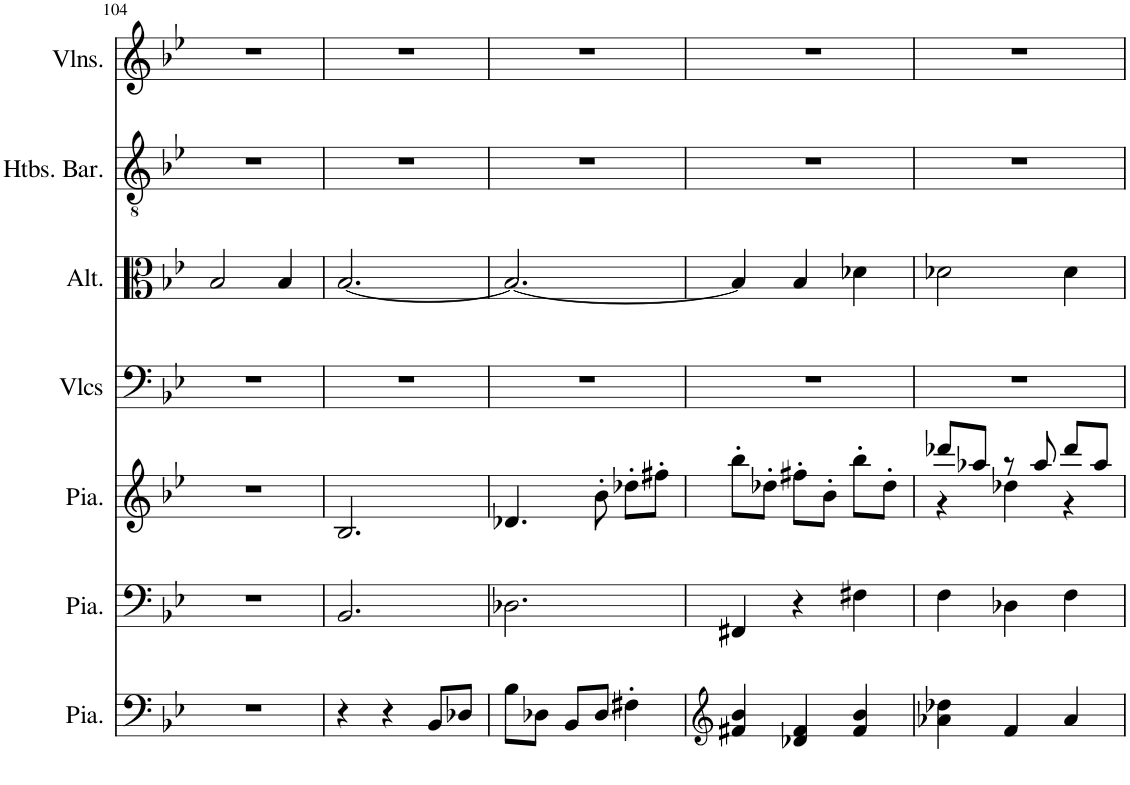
**kern	**kern	**kern	**kern	**kern	**kern	**kern
*part7	*part6	*part5	*part4	*part3	*part2	*part1
*staff7	*staff6	*staff5	*staff4	*staff3	*staff2	*staff1
*I"Piano, Organ	*I"Piano, Pedals	*I"Piano, Organ	*I"Violoncelles, Bass	*I"Altos, Tenor	*I"Hautbois Baryton, Alto	*I"Violons, Soprano
*I'Pia.	*I'Pia.	*I'Pia.	*I'Vlcs	*I'Alt.	*I'Htbs. Bar.	*I'Vlns.
!!LO:PB:g=z
*clefF4	*clefF4	*clefG2	*clefF4	*clefC3	*clefGv2	*clefG2
*k[b-e-]	*k[b-e-]	*k[b-e-]	*k[b-e-]	*k[b-e-]	*k[b-e-]	*k[b-e-]
*M3/4	*M3/4	*M3/4	*M3/4	*M3/4	*M3/4	*M3/4
=104	=104	=104	=104	=104	=104	=104
2.r	2.r	2.r	2.r	2B-/	2.r	2.r
.	.	.	.	4B-/	.	.
=105	=105	=105	=105	=105	=105	=105
4r	2.BB-/	2.B-/	2.r	[2.B-/	2.r	2.r
4r	.	.	.	.	.	.
8BB-/L	.	.	.	.	.	.
8D-X/J	.	.	.	.	.	.
=106	=106	=106	=106	=106	=106	=106
8B-\L	2.D-X\	4.d-X/	2.r	2.B-/_	2.r	2.r
8D-X\J	.	.	.	.	.	.
8BB-/L	.	.	.	.	.	.
8D-/J	.	8b-'\	.	.	.	.
4F#X'\	.	8dd-X'\L	.	.	.	.
.	.	8ff#X'\J	.	.	.	.
=107	=107	=107	=107	=107	=107	=107
*clefG2	*	*	*	*	*	*
4f#X/ 4b-/	4FF#X/	8bb-'\L	2.r	4B-/]	2.r	2.r
.	.	8dd-X'\J	.	.	.	.
4d-X/ 4f#/	4r	8ff#X'\L	.	4B-/	.	.
.	.	8b-'\J	.	.	.	.
4f#/ 4b-/	4F#X\	8bb-'\L	.	4d-X\	.	.
.	.	8dd-'\J	.	.	.	.
=108	=108	=108	=108	=108	=108	=108
*	*	*^	*	*	*	*
4a-X\ 4dd-X\	4F\	8ddd-X/L	4r	2.r	2d-X\	2.r	2.r
.	.	8aa-X/J	.	.	.	.	.
4f/	4D-X\	8r	4dd-X\	.	.	.	.
.	.	8aa-/	.	.	.	.	.
4a-/	4F\	8ddd-/L	4r	.	4d-\	.	.
.	.	8aa-/J	.	.	.	.	.
*	*	*v	*v	*	*	*	*
=	=	=	=	=	=	=
*-	*-	*-	*-	*-	*-	*-
